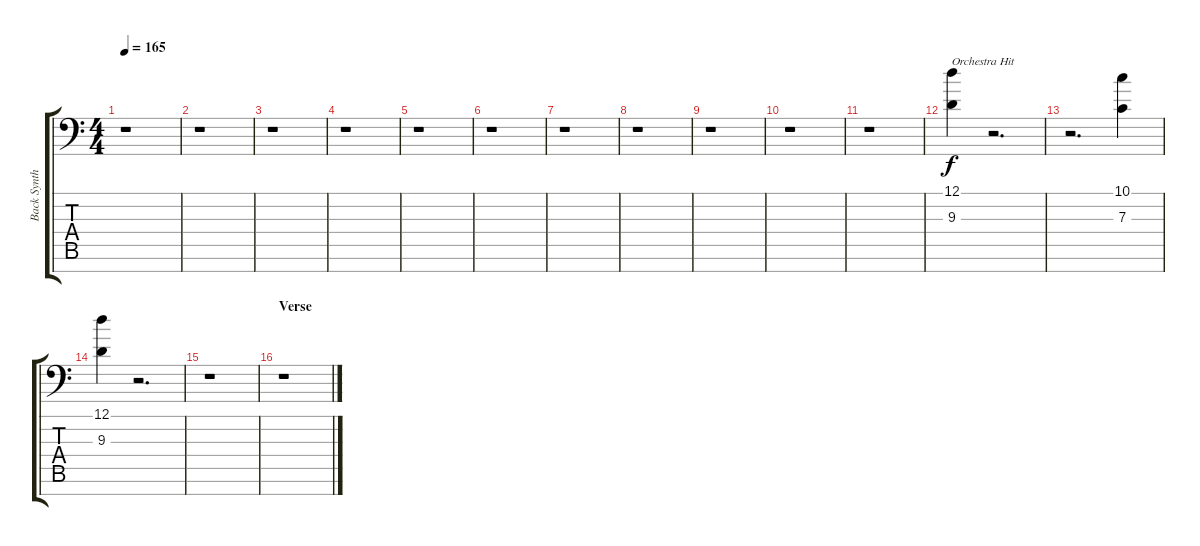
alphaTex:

\track ("Back Synth" "Back Synth") {instrument stringensemble1}
\staff {score tabs}
\tuning (D4 A3 F3 C3 G2 D2 A1) {hide}
\ts (4 4)
\tempo 165
\clef f4
\ks c
r.1{dy f} |
r.1{volume 15} |
r.1 |
r.1 |
r.1 |
r.1 |
r.1 |
r.1 |
r.1 |
r.1 |
r.1 |
(12.1 9.3).4{txt "Orchestra Hit" volume 16 balance 8 instrument orchestrahit} r.2{d} |
r.2{d} (10.1 7.3).4 |
(12.1 9.3).4 r.2{d} |
r.1 |
\section ("" "Verse")
r.1
